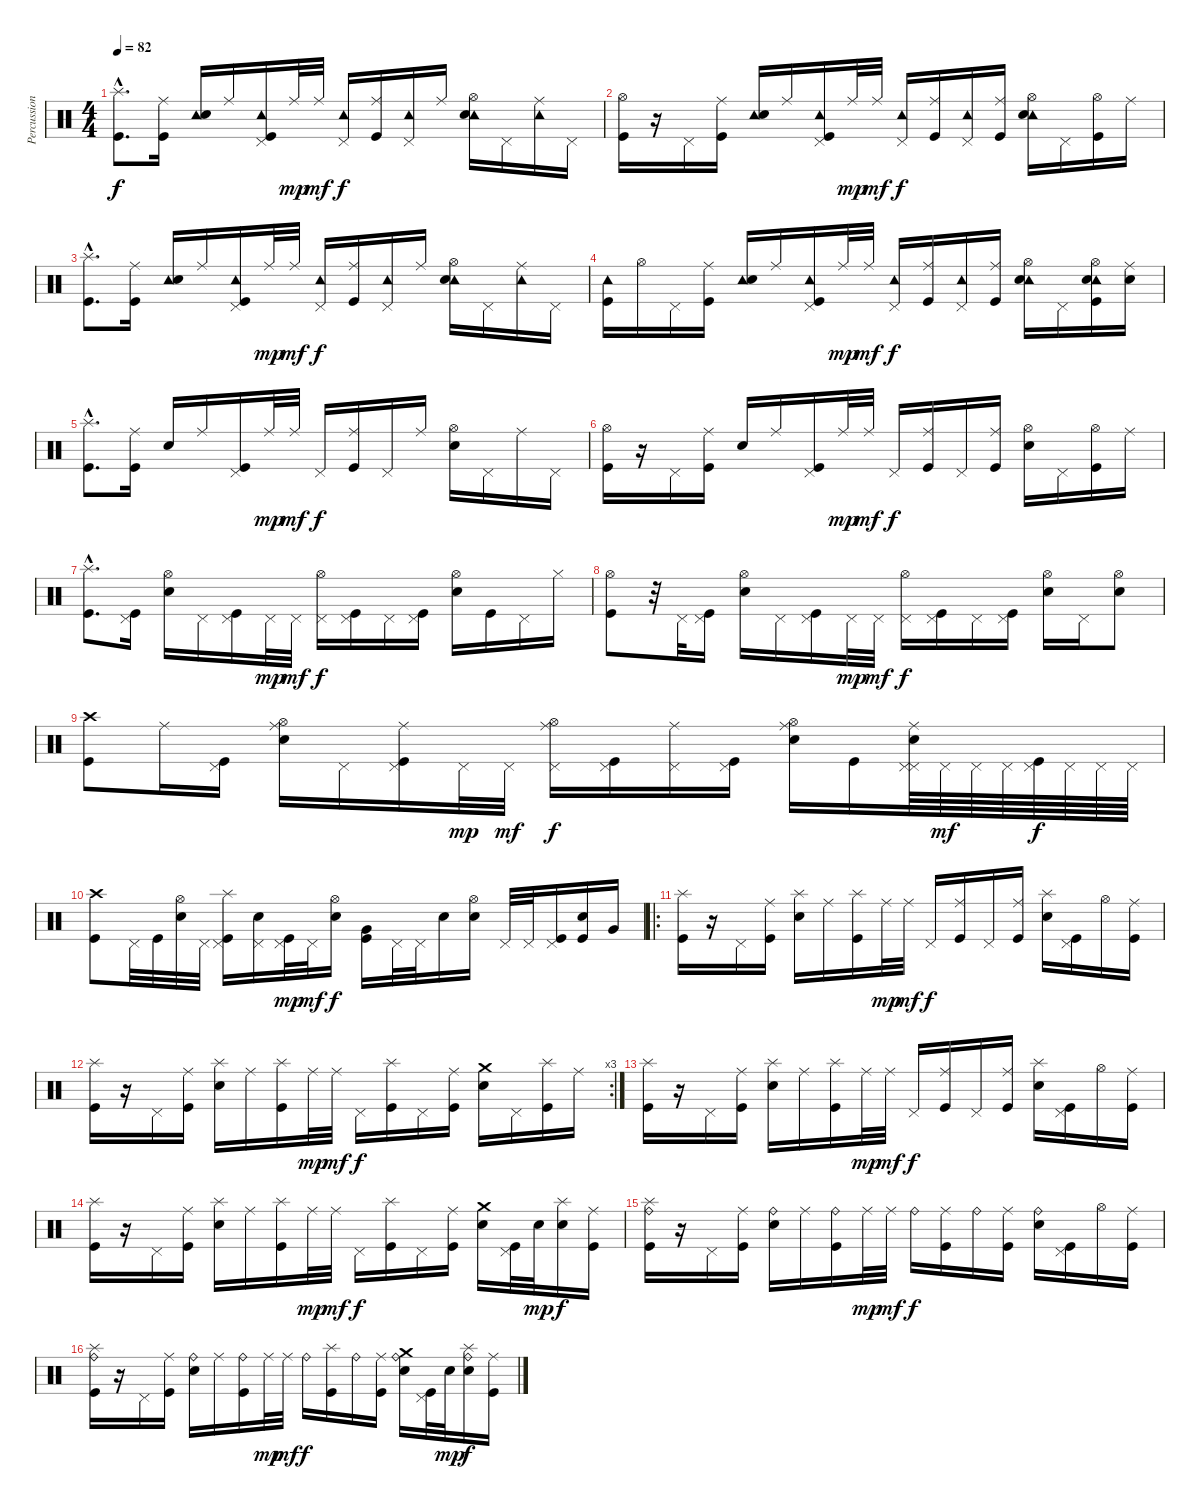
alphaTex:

\track ("Percussions" "Percussion") {instrument percussion}
\staff {score}
\articulation defaults
\ts (4 4)
\tempo 82
\clef neutral
\ks c
("Splash (hit)"{hac} "Kick (hit)"{hac}).8{d dy f} ("Ride (middle)" "Kick (hit)").16 ("Tambourine (hit)" "Electric Snare (hit)").16 "Ride (middle)".16 ("Tambourine (hit)" "Pedal Hi-Hat (hit)" "Kick (hit)").16 "Ride (middle)".32{dy mp} "Ride (middle)".32{dy mf} ("Tambourine (hit)" "Pedal Hi-Hat (hit)").16{dy f} ("Ride (middle)" "Kick (hit)").16 ("Tambourine (hit)" "Pedal Hi-Hat (hit)").16 "Ride (middle)".16 ("Tambourine (hit)" "Hi-Hat (open)" "Electric Snare (hit)").16 "Pedal Hi-Hat (hit)".16 ("Tambourine (hit)" "Ride (middle)").16 "Pedal Hi-Hat (hit)".16 |
("Hi-Hat (open)" "Kick (hit)").16 r.16 "Pedal Hi-Hat (hit)".16 ("Ride (middle)" "Kick (hit)").16 ("Tambourine (hit)" "Electric Snare (hit)").16 "Ride (middle)".16 ("Tambourine (hit)" "Pedal Hi-Hat (hit)" "Kick (hit)").16 "Ride (middle)".32{dy mp} "Ride (middle)".32{dy mf} ("Tambourine (hit)" "Pedal Hi-Hat (hit)").16{dy f} ("Ride (middle)" "Kick (hit)").16 ("Tambourine (hit)" "Pedal Hi-Hat (hit)").16 ("Ride (middle)" "Kick (hit)").16 ("Tambourine (hit)" "Hi-Hat (open)" "Electric Snare (hit)").16 "Pedal Hi-Hat (hit)".16 ("Hi-Hat (open)" "Kick (hit)").16 "Ride (middle)".16 |
("Splash (hit)"{hac} "Kick (hit)"{hac}).8{d} ("Ride (middle)" "Kick (hit)").16 ("Tambourine (hit)" "Electric Snare (hit)").16 "Ride (middle)".16 ("Tambourine (hit)" "Pedal Hi-Hat (hit)" "Kick (hit)").16 "Ride (middle)".32{dy mp} "Ride (middle)".32{dy mf} ("Tambourine (hit)" "Pedal Hi-Hat (hit)").16{dy f} ("Ride (middle)" "Kick (hit)").16 ("Tambourine (hit)" "Pedal Hi-Hat (hit)").16 "Ride (middle)".16 ("Tambourine (hit)" "Hi-Hat (open)" "Electric Snare (hit)").16 "Pedal Hi-Hat (hit)".16 ("Tambourine (hit)" "Ride (middle)").16 "Pedal Hi-Hat (hit)".16 |
("Tambourine (hit)" "Kick (hit)").16 "Hi-Hat (open)".16 "Pedal Hi-Hat (hit)".16 ("Ride (middle)" "Kick (hit)").16 ("Tambourine (hit)" "Electric Snare (hit)").16 "Ride (middle)".16 ("Tambourine (hit)" "Pedal Hi-Hat (hit)" "Kick (hit)").16 "Ride (middle)".32{dy mp} "Ride (middle)".32{dy mf} ("Tambourine (hit)" "Pedal Hi-Hat (hit)").16{dy f} ("Ride (middle)" "Kick (hit)").16 ("Tambourine (hit)" "Pedal Hi-Hat (hit)").16 ("Ride (middle)" "Kick (hit)").16 ("Tambourine (hit)" "Hi-Hat (open)" "Electric Snare (hit)").16 "Pedal Hi-Hat (hit)".16 ("Tambourine (hit)" "Hi-Hat (open)" "Electric Snare (hit)" "Kick (hit)").16 ("Ride (middle)" "Electric Snare (hit)").16 |
("Splash (hit)"{hac} "Kick (hit)"{hac}).8{d} ("Ride (middle)" "Kick (hit)").16 "Electric Snare (hit)".16 "Ride (middle)".16 ("Pedal Hi-Hat (hit)" "Kick (hit)").16 "Ride (middle)".32{dy mp} "Ride (middle)".32{dy mf} "Pedal Hi-Hat (hit)".16{dy f} ("Ride (middle)" "Kick (hit)").16 "Pedal Hi-Hat (hit)".16 "Ride (middle)".16 ("Hi-Hat (open)" "Electric Snare (hit)").16 "Pedal Hi-Hat (hit)".16 "Ride (middle)".16 "Pedal Hi-Hat (hit)".16 |
("Hi-Hat (open)" "Kick (hit)").16 r.16 "Pedal Hi-Hat (hit)".16 ("Ride (middle)" "Kick (hit)").16 "Electric Snare (hit)".16 "Ride (middle)".16 ("Pedal Hi-Hat (hit)" "Kick (hit)").16 "Ride (middle)".32{dy mp} "Ride (middle)".32{dy mf} "Pedal Hi-Hat (hit)".16{dy f} ("Ride (middle)" "Kick (hit)").16 "Pedal Hi-Hat (hit)".16 ("Ride (middle)" "Kick (hit)").16 ("Hi-Hat (open)" "Electric Snare (hit)").16 "Pedal Hi-Hat (hit)".16 ("Hi-Hat (open)" "Kick (hit)").16 "Ride (middle)".16 |
("Splash (hit)"{hac} "Kick (hit)"{hac}).8{d} ("Pedal Hi-Hat (hit)" "Kick (hit)").16 ("Hi-Hat (open)" "Electric Snare (hit)").16 "Pedal Hi-Hat (hit)".16 ("Pedal Hi-Hat (hit)" "Kick (hit)").16 "Pedal Hi-Hat (hit)".32{dy mp} "Pedal Hi-Hat (hit)".32{dy mf} ("Hi-Hat (open)" "Pedal Hi-Hat (hit)").16{dy f} ("Pedal Hi-Hat (hit)" "Kick (hit)").16 "Pedal Hi-Hat (hit)".16 ("Pedal Hi-Hat (hit)" "Kick (hit)").16 ("Hi-Hat (open)" "Electric Snare (hit)").16 "Kick (hit)".16 "Pedal Hi-Hat (hit)".16 "Hi-Hat (closed)".16 |
("Hi-Hat (open)" "Kick (hit)").8 r.32 "Pedal Hi-Hat (hit)".32 ("Pedal Hi-Hat (hit)" "Kick (hit)").16 ("Hi-Hat (open)" "Electric Snare (hit)").16 "Pedal Hi-Hat (hit)".16 ("Pedal Hi-Hat (hit)" "Kick (hit)").16 "Pedal Hi-Hat (hit)".32{dy mp} "Pedal Hi-Hat (hit)".32{dy mf} ("Hi-Hat (open)" "Pedal Hi-Hat (hit)").16{dy f} ("Pedal Hi-Hat (hit)" "Kick (hit)").16 "Pedal Hi-Hat (hit)".16 ("Pedal Hi-Hat (hit)" "Kick (hit)").16 ("Hi-Hat (open)" "Electric Snare (hit)").16 "Pedal Hi-Hat (hit)".16 ("Hi-Hat (open)" "Electric Snare (hit)").8 |
("Crash high (hit)" "Kick (hit)").8 "Ride (middle)".16 ("Pedal Hi-Hat (hit)" "Kick (hit)").16 ("Ride (middle)" "Hi-Hat (open)" "Electric Snare (hit)").16 "Pedal Hi-Hat (hit)".16 ("Ride (middle)" "Pedal Hi-Hat (hit)" "Kick (hit)").16 "Pedal Hi-Hat (hit)".32{dy mp} "Pedal Hi-Hat (hit)".32{dy mf} ("Ride (middle)" "Hi-Hat (open)" "Pedal Hi-Hat (hit)").16{dy f} ("Pedal Hi-Hat (hit)" "Kick (hit)").16 ("Ride (middle)" "Pedal Hi-Hat (hit)").16 ("Pedal Hi-Hat (hit)" "Kick (hit)").16 ("Ride (middle)" "Hi-Hat (open)" "Electric Snare (hit)").16 "Kick (hit)".16 ("Ride (middle)" "Pedal Hi-Hat (hit)" "Pedal Hi-Hat (hit)" "Electric Snare (hit)").64 "Pedal Hi-Hat (hit)".64{dy mf} "Pedal Hi-Hat (hit)".64 "Pedal Hi-Hat (hit)".64 ("Pedal Hi-Hat (hit)" "Kick (hit)").64{dy f} "Pedal Hi-Hat (hit)".64 "Pedal Hi-Hat (hit)".64 "Pedal Hi-Hat (hit)".64 |
("Crash high (hit)" "Kick (hit)").8 "Pedal Hi-Hat (hit)".32 "Kick (hit)".32 ("Hi-Hat (open)" "Electric Snare (hit)").32 "Pedal Hi-Hat (hit)".32 ("Splash (hit)" "Pedal Hi-Hat (hit)" "Kick (hit)").16 ("Pedal Hi-Hat (hit)" "Electric Snare (hit)").16 ("Pedal Hi-Hat (hit)" "Kick (hit)").32{dy mp} "Pedal Hi-Hat (hit)".32{dy mf} ("Hi-Hat (open)" "Electric Snare (hit)").16{dy f} ("Very Low Tom (hit)" "Kick (hit)").16 "Pedal Hi-Hat (hit)".32 "Pedal Hi-Hat (hit)".32 "Electric Snare (hit)".16 ("Hi-Hat (open)" "Electric Snare (hit)").16 "Pedal Hi-Hat (hit)".32 "Pedal Hi-Hat (hit)".32 ("Pedal Hi-Hat (hit)" "Kick (hit)").16 ("Electric Snare (hit)" "Kick (hit)").16 "Very Low Tom (hit)".16 |
\ro
("Splash (hit)" "Kick (hit)").16 r.16 "Pedal Hi-Hat (hit)".16 ("Ride (middle)" "Kick (hit)").16 ("Splash (hit)" "Electric Snare (hit)").16 "Ride (middle)".16 ("Splash (hit)" "Kick (hit)").16 "Ride (middle)".32{dy mp} "Ride (middle)".32{dy mf} "Pedal Hi-Hat (hit)".16{dy f} ("Ride (middle)" "Kick (hit)").16 "Pedal Hi-Hat (hit)".16 ("Ride (middle)" "Kick (hit)").16 ("Splash (hit)" "Electric Snare (hit)").16 ("Pedal Hi-Hat (hit)" "Kick (hit)").16 "Hi-Hat (open)".16 ("Ride (middle)" "Kick (hit)").16 |
\rc 3
("Splash (hit)" "Kick (hit)").16 r.16 "Pedal Hi-Hat (hit)".16 ("Ride (middle)" "Kick (hit)").16 ("Splash (hit)" "Electric Snare (hit)").16 "Ride (middle)".16 ("Splash (hit)" "Kick (hit)").16 "Ride (middle)".32{dy mp} "Ride (middle)".32{dy mf} "Pedal Hi-Hat (hit)".16{dy f} ("Splash (hit)" "Kick (hit)").16 "Pedal Hi-Hat (hit)".16 ("Ride (middle)" "Kick (hit)").16 ("Crash medium (hit)" "Electric Snare (hit)").16 "Pedal Hi-Hat (hit)".16 ("Splash (hit)" "Kick (hit)").16 "Ride (middle)".16 |
("Splash (hit)" "Kick (hit)").16 r.16 "Pedal Hi-Hat (hit)".16 ("Ride (middle)" "Kick (hit)").16 ("Splash (hit)" "Electric Snare (hit)").16 "Ride (middle)".16 ("Splash (hit)" "Kick (hit)").16 "Ride (middle)".32{dy mp} "Ride (middle)".32{dy mf} "Pedal Hi-Hat (hit)".16{dy f} ("Ride (middle)" "Kick (hit)").16 "Pedal Hi-Hat (hit)".16 ("Ride (middle)" "Kick (hit)").16 ("Splash (hit)" "Electric Snare (hit)").16 ("Pedal Hi-Hat (hit)" "Kick (hit)").16 "Hi-Hat (open)".16 ("Ride (middle)" "Kick (hit)").16 |
("Splash (hit)" "Kick (hit)").16 r.16 "Pedal Hi-Hat (hit)".16 ("Ride (middle)" "Kick (hit)").16 ("Splash (hit)" "Electric Snare (hit)").16 "Ride (middle)".16 ("Splash (hit)" "Kick (hit)").16 "Ride (middle)".32{dy mp} "Ride (middle)".32{dy mf} "Pedal Hi-Hat (hit)".16{dy f} ("Splash (hit)" "Kick (hit)").16 "Pedal Hi-Hat (hit)".16 ("Ride (middle)" "Kick (hit)").16 ("Crash medium (hit)" "Electric Snare (hit)").16 ("Pedal Hi-Hat (hit)" "Kick (hit)").32 "Snare (hit) 2".32{dy mp} ("Splash (hit)" "Electric Snare (hit)").16{dy f} ("Ride (middle)" "Kick (hit)").16 |
("Ride (bell)" "Splash (hit)" "Kick (hit)").16 r.16 "Pedal Hi-Hat (hit)".16 ("Ride (middle)" "Kick (hit)").16 ("Ride (bell)" "Electric Snare (hit)").16 "Ride (middle)".16 ("Ride (bell)" "Kick (hit)").16 "Ride (middle)".32{dy mp} "Ride (middle)".32{dy mf} "Ride (bell)".16{dy f} ("Ride (middle)" "Kick (hit)").16 "Ride (bell)".16 ("Ride (middle)" "Kick (hit)").16 ("Ride (bell)" "Electric Snare (hit)").16 ("Pedal Hi-Hat (hit)" "Kick (hit)").16 "Hi-Hat (open)".16 ("Ride (middle)" "Kick (hit)").16 |
("Ride (bell)" "Splash (hit)" "Kick (hit)").16 r.16 "Pedal Hi-Hat (hit)".16 ("Ride (middle)" "Kick (hit)").16 ("Ride (bell)" "Electric Snare (hit)").16 "Ride (middle)".16 ("Ride (bell)" "Kick (hit)").16 "Ride (middle)".32{dy mp} "Ride (middle)".32{dy mf} "Ride (bell)".16{dy f} ("Splash (hit)" "Kick (hit)").16 "Ride (bell)".16 ("Ride (middle)" "Kick (hit)").16 ("Ride (bell)" "Crash medium (hit)" "Electric Snare (hit)").16 ("Pedal Hi-Hat (hit)" "Kick (hit)").32 "Snare (hit) 2".32{dy mp} ("Ride (bell)" "Splash (hit)" "Electric Snare (hit)").16{dy f} ("Ride (middle)" "Kick (hit)").16
